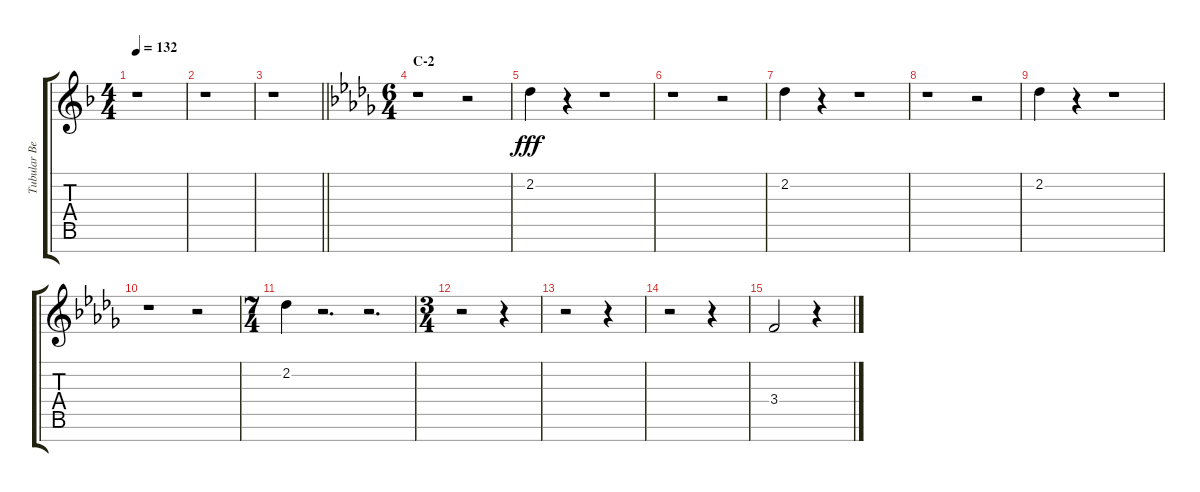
\track ("Tubular Bell" "Tubular Be") {instrument tubularbells}
\staff {score tabs}
\tuning (E5 B4 G4 D4 A3 E3 B2) {hide}
\ts (4 4)
\tempo 132
\clef g2
\ks f
r.1{dy fff} |
r.1 |
\barLineRight lightlight
r.1 |
\ts (6 4)
\section ("" "C-2")
\ks db
r.1 r.2 |
2.2.4 r.4 r.1 |
r.1 r.2 |
2.2.4 r.4 r.1 |
r.1 r.2 |
2.2.4 r.4 r.1 |
r.1 r.2 |
\ts (7 4)
2.2.4 r.2{d} r.2{d} |
\ts (3 4)
r.2 r.4 |
r.2 r.4 |
r.2 r.4 |
3.4.2 r.4
